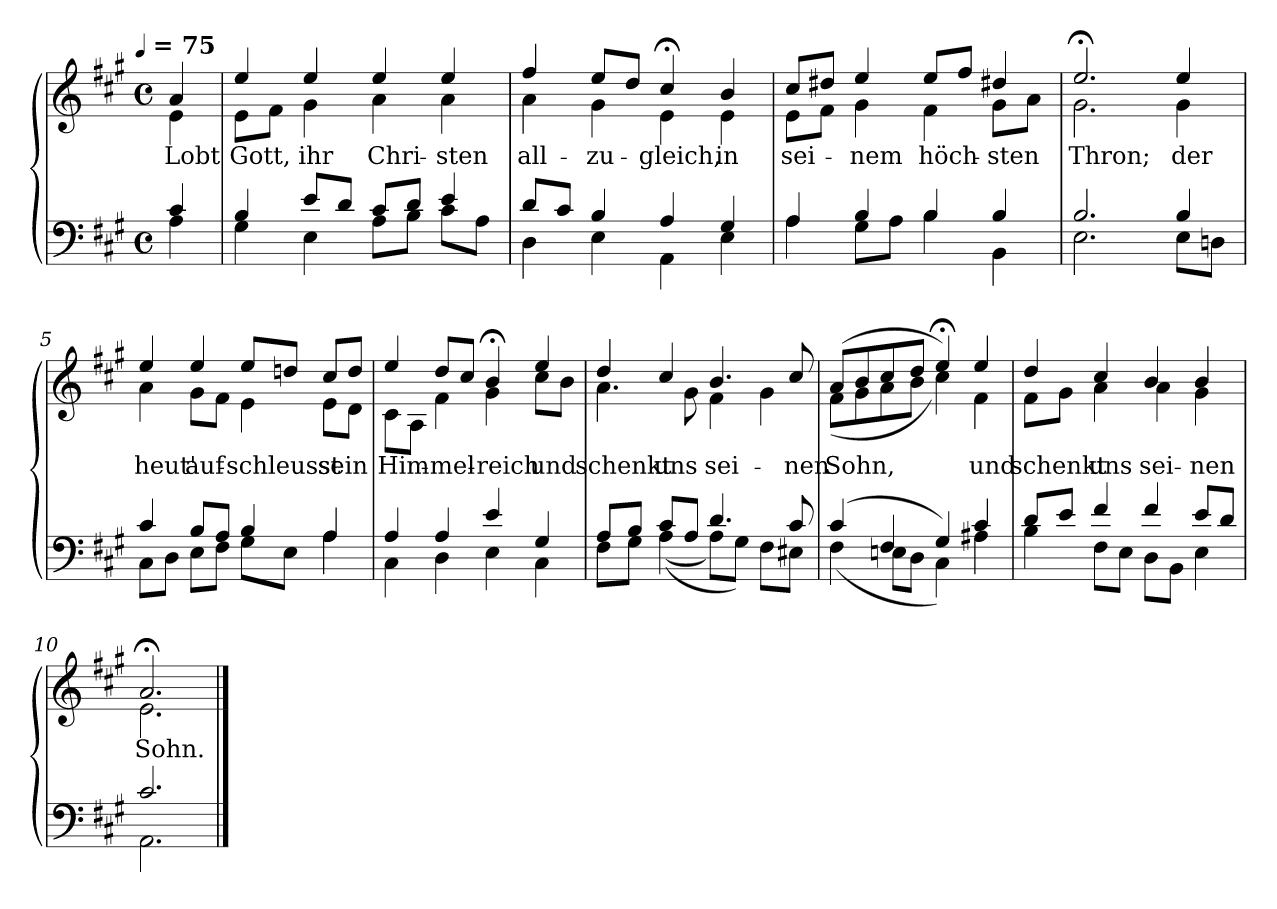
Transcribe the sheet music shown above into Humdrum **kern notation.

**kern	**kern	**text	**dynam
*part1	*part1	*part1	*part1
*staff2	*staff1	*staff1	*staff1/2
*clefF4	*clefG2	*	*
*k[f#c#g#]	*k[f#c#g#]	*	*
!!LO:TX:omd:t=[quarter] = 75
*M4/4	*M4/4	*	*
*met(c)	*met(c)	*	*
*MM75	*MM75	*	*
=	=	=	=
*^	*^	*	*
4c#	4A	4a	4e	Lobt	.
=1	=1	=1	=1	=1	=1
4B	4G#	4ee	8eL	Gott,	.
.	.	.	8f#J	.	.
8eL	4E	4ee	4g#	ihr	.
8dJ	.	.	.	.	.
8c#L	8AL	4ee	4a	Chri-	.
8dJ	8BJ	.	.	.	.
4e	8c#L	4ee	4a	-sten	.
.	8AJ	.	.	.	.
=2	=2	=2	=2	=2	=2
8dL	4D	4ff#	4a	all-	.
8c#J	.	.	.	.	.
4B	4E	8eeL	4g#	-zu-	.
.	.	8ddJ	.	.	.
4A	4AA	4cc#;<	4e	-gleich,	.
4G#	4E	4b	4e	in	.
=3	=3	=3	=3	=3	=3
4A	4A	8cc#L	8eL	sei-	.
.	.	8dd#XJ	8f#J	.	.
4B	8G#L	4ee	4g#	-nem	♩ = 74
.	8AJ	.	.	.	.
4B	4B	8eeL	4f#	höch-	♩ = 73
.	.	8ff#J	.	.	.
4B	4BB	4dd#X	8g#L	-sten	.
.	.	.	8aJ	.	.
!!LO:LB:g=z	!!
=4	=4	=4	=4	=4	=4
2.B	2.E	2.ee;<	2.g#	Thron;	.
4B	8EL	4ee	4g#	der	♩ = 73.44
.	8DnJ	.	.	.	.
=5	=5	=5	=5	=5	=5
4c#	8C#L	4ee	4a	heut'	.
.	8DJ	.	.	.	.
8BL	8EL	4ee	8g#L	auf-	.
8AJ	8F#J	.	8f#J	.	.
4B	8G#L	8eeL	4e	-schleusst	.
.	8EJ	8ddnJ	.	.	.
4A	4A	8cc#L	8eL	sein	.
.	.	8ddJ	8dJ	.	.
=6	=6	=6	=6	=6	=6
4A	4C#	4ee	8c#L	Him-	.
.	.	.	8AJ	.	.
4A	4D	8ddL	4f#	-mel-	♩ = 72
.	.	8cc#J	.	.	.
4e	4E	4b;<	4g#	-reich	.
4G#	4C#	4ee	8cc#L	und	♩ = 74
.	.	.	8bJ	.	.
!!LO:LB:g=z	!!
=7	=7	=7	=7	=7	=7
8AL	8F#L	4dd	4.a	schenkt	.
8BJ	8G#J	.	.	.	.
8c#L	((4A	4cc#	.	uns	.
8AJ	.	.	8g#	.	.
4.d	8AL)	4.b	4f#	sei-	♩ = 73.2
.	8G#J)	.	.	.	.
.	8F#L	.	4g#	.	.
8c#	8E#XJ	8cc#	.	-nen	.
=8	=8	=8	=8	=8	=8
(4c#	(4F#	(8aL	(8f#L	Sohn,	.
.	.	8b	8g#	.	.
4F#	8EnL	8cc#	8a	.	♩ = 72
.	8DJ	8ddJ	8bJ	.	♩ = 69
4G#)	4C#)	4ee;<)	4cc#)	.	.
4c#	4A#X	4ee	4f#	und	♩ = 68.9
=9	=9	=9	=9	=9	=9
8dL	4B	4dd	8f#L	schenkt	.
8eJ	.	.	8g#J	.	.
4f#	8F#L	4cc#	4a	uns	♩ = 68.4
.	8EJ	.	.	.	.
4f#	8DL	4b	4a	sei-	.
.	8BBJ	.	.	.	.
8eL	4E	4b	4g#	-nen	♩ = 63.2
8dJ	.	.	.	.	.
=10	=10	=10	=10	=10	=10
2.c#	2.AA	2.a;<	2.e	Sohn.	.
*v	*v	*	*	*	*
*	*v	*v	*	*
==	==	==	==
*-	*-	*-	*-
